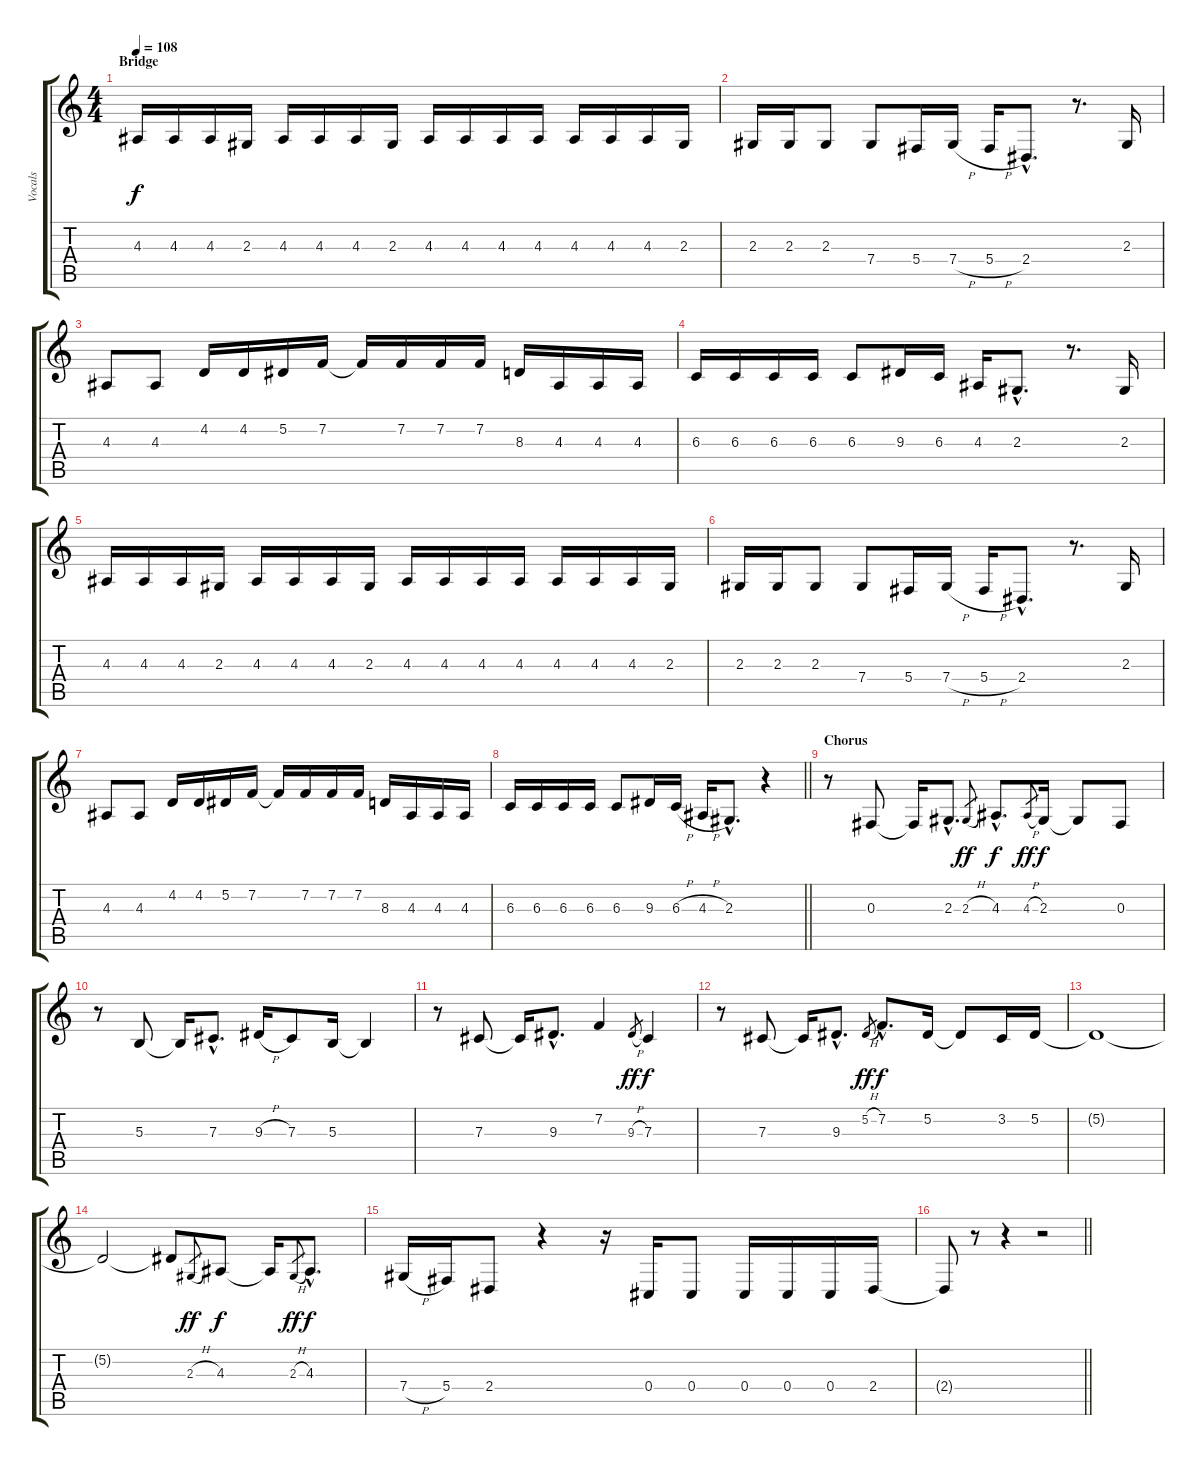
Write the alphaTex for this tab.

\track ("Vocals" "Vocals") {instrument lead6voice}
\staff {score tabs}
\tuning (Eb4 Bb3 Gb3 Db3 Ab2 Eb2) {hide}
\ts (4 4)
\section ("" "Bridge")
\tempo 108
\clef g2
\ks c
4.3.16{dy f} 4.3.16 4.3.16 2.3.16 4.3.16 4.3.16 4.3.16 2.3.16 4.3.16 4.3.16 4.3.16 4.3.16 4.3.16 4.3.16 4.3.16 2.3.16 |
2.3.16 2.3.16 2.3.8 7.4.8 5.4.16 7.4{h}.16 5.4{h}.16 2.4{hac}.8{d} r.8{d} 2.3.16 |
4.3.8 4.3.8 4.2.16 4.2.16 5.2.16 7.2.16 7.2{t}.16 7.2.16 7.2.16 7.2.16 8.3.16 4.3.16 4.3.16 4.3.16 |
6.3.16 6.3.16 6.3.16 6.3.16 6.3.8 9.3.16 6.3.16 4.3.16 2.3{hac}.8{d} r.8{d} 2.3.16 |
4.3.16 4.3.16 4.3.16 2.3.16 4.3.16 4.3.16 4.3.16 2.3.16 4.3.16 4.3.16 4.3.16 4.3.16 4.3.16 4.3.16 4.3.16 2.3.16 |
2.3.16 2.3.16 2.3.8 7.4.8 5.4.16 7.4{h}.16 5.4{h}.16 2.4{hac}.8{d} r.8{d} 2.3.16 |
4.3.8 4.3.8 4.2.16 4.2.16 5.2.16 7.2.16 7.2{t}.16 7.2.16 7.2.16 7.2.16 8.3.16 4.3.16 4.3.16 4.3.16 |
\barLineRight lightlight
6.3.16 6.3.16 6.3.16 6.3.16 6.3.8 9.3.16 6.3{h}.16 4.3{h}.16 2.3{hac}.8{d} r.4 |
\section ("" "Chorus")
r.8 0.3.8 0.3{t}.16 2.3{hac}.8{d} 2.3{h}.8{gr dy ff} 4.3{hac}.8{d dy f} 4.3{h}.8{gr dy ff} 2.3.16{dy f} 2.3{t}.8 0.3.8 |
r.8 5.3.8 5.3{t}.16 7.3{hac}.8{d} 9.3{h}.16 7.3.8 5.3.16 5.3{t}.4 |
r.8 7.3.8 7.3{t}.16 9.3{hac}.8{d} 7.2.4 9.3{h}.8{gr dy ff} 7.3.4{dy f} |
r.8 7.3.8 7.3{t}.16 9.3{hac}.8{d} 5.2{h}.8{gr dy ff} 7.2{hac}.8{d dy f} 5.2.16 5.2{t}.8 3.2.16 5.2.16 |
5.2{t}.1 |
5.2{t}.2 5.2{t}.8 2.3{h}.8{gr dy ff} 4.3.8{dy f} 4.3{t}.16 2.3{h}.8{gr dy ff} 4.3{hac}.8{d dy f} |
7.4{h}.16 5.4.16 2.4.8 r.4 r.16 0.4.16 0.4.8 0.4.16 0.4.16 0.4.16 2.4.16 |
\barLineRight lightlight
2.4{t}.8 r.8 r.4 r.2
